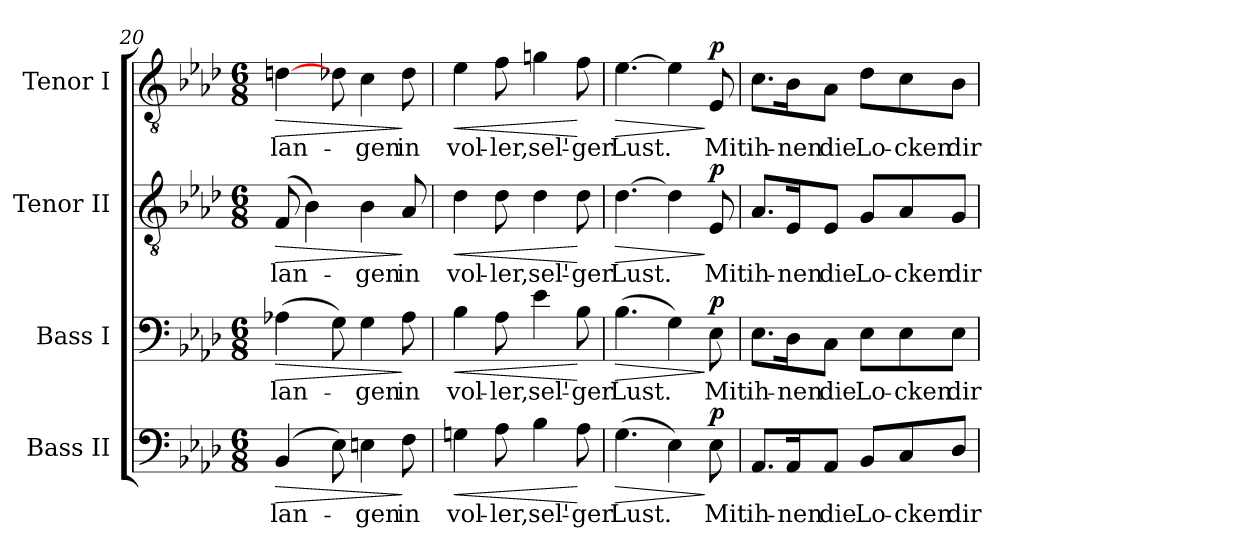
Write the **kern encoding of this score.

**kern	**text	**dynam	**kern	**text	**dynam	**kern	**text	**dynam	**kern	**text	**dynam
*part4	*part4	*part4	*part3	*part3	*part3	*part2	*part2	*part2	*part1	*part1	*part1
*staff4	*staff4	*staff4	*staff3	*staff3	*staff3	*staff2	*staff2	*staff2	*staff1	*staff1	*staff1
*I"Bass II	*	*	*I"Bass I	*	*	*I"Tenor II	*	*	*I"Tenor I	*	*
*I'B.	*	*	*I'B.	*	*	*I'T.	*	*	*I'T.	*	*
*clefF4	*	*	*clefF4	*	*	*clefGv2	*	*	*clefGv2	*	*
*	*	*	*	*	*	*ITrd7c12	*	*	*ITrd7c12	*	*
*k[b-e-a-d-]	*	*	*k[b-e-a-d-]	*	*	*k[b-e-a-d-]	*	*	*k[b-e-a-d-]	*	*
*A-:	*	*	*A-:	*	*	*A-:	*	*	*A-:	*	*
*M6/8	*	*	*M6/8	*	*	*M6/8	*	*	*M6/8	*	*
=20	=20	=20	=20	=20	=20	=20	=20	=20	=20	=20	=20
!	!LO:LY:b:color=#000000	!LO:HP:b	!	!	!	!	!	!	!	!	!
!	!	!	!	!LO:LY:b:color=#000000	!LO:HP:b	!	!	!	!	!	!
!	!	!	!	!	!	!	!LO:LY:b:color=#000000	!LO:HP:b	!	!	!
!	!	!	!	!	!	!	!	!	!	!LO:LY:b:color=#000000	!LO:HP:b
(4BB-i/	lan-	>	(4A-Xi\	lan-	>	(8FFi/	lan-	>	[4Dni\	lan-	>
.	.	.	.	.	.	4BB-i\)	.	.	.	.	.
8E-i\)	.	.	8Gi\)	.	.	.	.	.	8D-Xi\	.	.
!	!LO:LY:b:color=#000000	!	!	!	!	!	!	!	!	!	!
!	!	!	!	!LO:LY:b:color=#000000	!	!	!	!	!	!	!
!	!	!	!	!	!	!	!LO:LY:b:color=#000000	!	!	!	!
!	!	!	!	!	!	!	!	!	!	!LO:LY:b:color=#000000	!
4Eni\	-gen	.	4Gi\	-gen	.	4BB-i\	-gen	.	4Ci\	-gen	.
!	!LO:LY:b:color=#000000	!	!	!	!	!	!	!	!	!	!
!	!	!	!	!LO:LY:b:color=#000000	!	!	!	!	!	!	!
!	!	!	!	!	!	!	!LO:LY:b:color=#000000	!	!	!	!
!	!	!	!	!	!	!	!	!	!	!LO:LY:b:color=#000000	!
8Fi\	in	]	8A-i\	in	]	8AA-i/	in	]	8D-i\	in	]
!!LO:LB:g=z
=21	=21	=21	=21	=21	=21	=21	=21	=21	=21	=21	=21
!	!LO:LY:b:color=#000000	!LO:HP:b	!	!	!	!	!	!	!	!	!
!	!	!	!	!LO:LY:b:color=#000000	!LO:HP:b	!	!	!	!	!	!
!	!	!	!	!	!	!	!LO:LY:b:color=#000000	!LO:HP:b	!	!	!
!	!	!	!	!	!	!	!	!	!	!LO:LY:b:color=#000000	!LO:HP:b
4Gni\	vol-	<	4B-i\	vol-	<	4D-i\	vol-	<	4E-i\	vol-	<
!	!LO:LY:b:color=#000000	!	!	!	!	!	!	!	!	!	!
!	!	!	!	!LO:LY:b:color=#000000	!	!	!	!	!	!	!
!	!	!	!	!	!	!	!LO:LY:b:color=#000000	!	!	!	!
!	!	!	!	!	!	!	!	!	!	!LO:LY:b:color=#000000	!
8A-i\	-ler,	.	8A-i\	-ler,	.	8D-i\	-ler,	.	8Fi\	-ler,	.
!	!LO:LY:b:color=#000000	!	!	!	!	!	!	!	!	!	!
!	!	!	!	!LO:LY:b:color=#000000	!	!	!	!	!	!	!
!	!	!	!	!	!	!	!LO:LY:b:color=#000000	!	!	!	!
!	!	!	!	!	!	!	!	!	!	!LO:LY:b:color=#000000	!
4B-i\	sel'-	.	4e-i\	sel'-	.	4D-i\	sel'-	.	4Gni\	sel'-	.
!	!LO:LY:b:color=#000000	!	!	!	!	!	!	!	!	!	!
!	!	!	!	!LO:LY:b:color=#000000	!	!	!	!	!	!	!
!	!	!	!	!	!	!	!LO:LY:b:color=#000000	!	!	!	!
!	!	!	!	!	!	!	!	!	!	!LO:LY:b:color=#000000	!
8A-i\	-ger	[	8B-i\	-ger	[	8D-i\	-ger	[	8Fi\	-ger	[
=22	=22	=22	=22	=22	=22	=22	=22	=22	=22	=22	=22
!	!LO:LY:b:color=#000000	!LO:HP:b	!	!	!	!	!	!	!	!	!
!	!	!	!	!LO:LY:b:color=#000000	!LO:HP:b	!	!	!	!	!	!
!	!	!	!	!	!	!	!LO:LY:b:color=#000000	!LO:HP:b	!	!	!
!	!	!	!	!	!	!	!	!	!	!LO:LY:b:color=#000000	!LO:HP:b
(4.Gi\	Lust.	>	(4.B-i\	Lust.	>	[4.D-i\	Lust.	>	[4.E-i\	Lust.	>
4E-i\)	.	.	4Gi\)	.	.	4D-i\]	.	.	4E-i\]	.	.
!	!LO:LY:b:color=#000000	!	!	!	!	!	!	!	!	!	!
!	!	!	!	!LO:LY:b:color=#000000	!	!	!	!	!	!	!
!	!	!	!	!	!	!	!LO:LY:b:color=#000000	!	!	!	!
!	!	!	!	!	!	!	!	!	!	!LO:LY:b:color=#000000	!
8E-i\	Mit	] p	8E-i\	Mit	] p	8EE-i/	Mit	] p	8EE-i/	Mit	] p
=23	=23	=23	=23	=23	=23	=23	=23	=23	=23	=23	=23
!	!LO:LY:b:color=#000000	!	!	!	!	!	!	!	!	!	!
!	!	!	!	!LO:LY:b:color=#000000	!	!	!	!	!	!	!
!	!	!	!	!	!	!	!LO:LY:b:color=#000000	!	!	!	!
!	!	!	!	!	!	!	!	!	!	!LO:LY:b:color=#000000	!
8.AA-i/L	ih-	.	8.E-i\L	ih-	.	8.AA-i/L	ih-	.	8.Ci\L	ih-	.
!	!LO:LY:b:color=#000000	!	!	!	!	!	!	!	!	!	!
!	!	!	!	!LO:LY:b:color=#000000	!	!	!	!	!	!	!
!	!	!	!	!	!	!	!LO:LY:b:color=#000000	!	!	!	!
!	!	!	!	!	!	!	!	!	!	!LO:LY:b:color=#000000	!
16AA-i/K	-nen	.	16D-i\K	-nen	.	16EE-i/K	-nen	.	16BB-i\K	-nen	.
!	!LO:LY:b:color=#000000	!	!	!	!	!	!	!	!	!	!
!	!	!	!	!LO:LY:b:color=#000000	!	!	!	!	!	!	!
!	!	!	!	!	!	!	!LO:LY:b:color=#000000	!	!	!	!
!	!	!	!	!	!	!	!	!	!	!LO:LY:b:color=#000000	!
8AA-i/J	die	.	8Ci\J	die	.	8EE-i/J	die	.	8AA-i\J	die	.
!	!LO:LY:b:color=#000000	!	!	!	!	!	!	!	!	!	!
!	!	!	!	!LO:LY:b:color=#000000	!	!	!	!	!	!	!
!	!	!	!	!	!	!	!LO:LY:b:color=#000000	!	!	!	!
!	!	!	!	!	!	!	!	!	!	!LO:LY:b:color=#000000	!
8BB-i/L	Lo-	.	8E-i\L	Lo-	.	8GGi/L	Lo-	.	8D-i\L	Lo-	.
!	!LO:LY:b:color=#000000	!	!	!	!	!	!	!	!	!	!
!	!	!	!	!LO:LY:b:color=#000000	!	!	!	!	!	!	!
!	!	!	!	!	!	!	!LO:LY:b:color=#000000	!	!	!	!
!	!	!	!	!	!	!	!	!	!	!LO:LY:b:color=#000000	!
8Ci/	-cken	.	8E-i\	-cken	.	8AA-i/	-cken	.	8Ci\	-cken	.
!	!LO:LY:b:color=#000000	!	!	!	!	!	!	!	!	!	!
!	!	!	!	!LO:LY:b:color=#000000	!	!	!	!	!	!	!
!	!	!	!	!	!	!	!LO:LY:b:color=#000000	!	!	!	!
!	!	!	!	!	!	!	!	!	!	!LO:LY:b:color=#000000	!
8D-i/J	dir	.	8E-i\J	dir	.	8GGi/J	dir	.	8BB-i\J	dir	.
=	=	=	=	=	=	=	=	=	=	=	=
*-	*-	*-	*-	*-	*-	*-	*-	*-	*-	*-	*-
